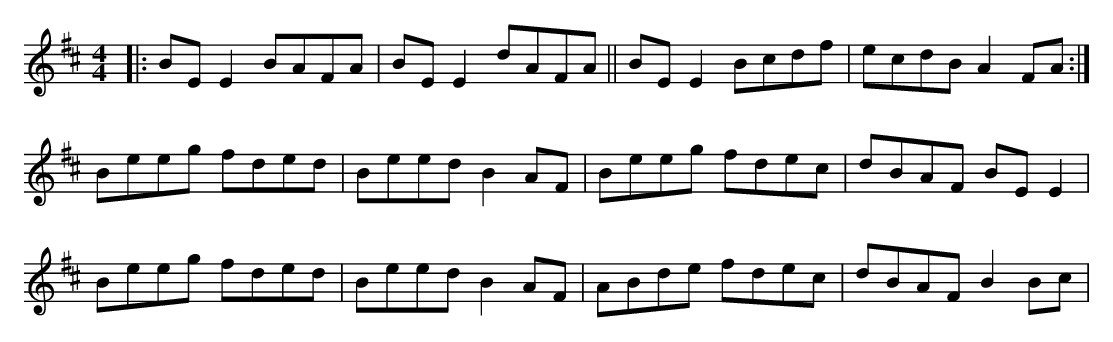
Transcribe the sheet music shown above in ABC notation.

X:1
M:4/4
K:D
|:BE E2 BAFA|BE E2 dAFA||BE E2 Bcdf|ecdB A2 FA:|
Beeg fded|Beed B2 AF|Beeg fdec|dBAF BE E2|
Beeg fded|Beed B2 AF|ABde fdec|dBAF B2 Bc|
